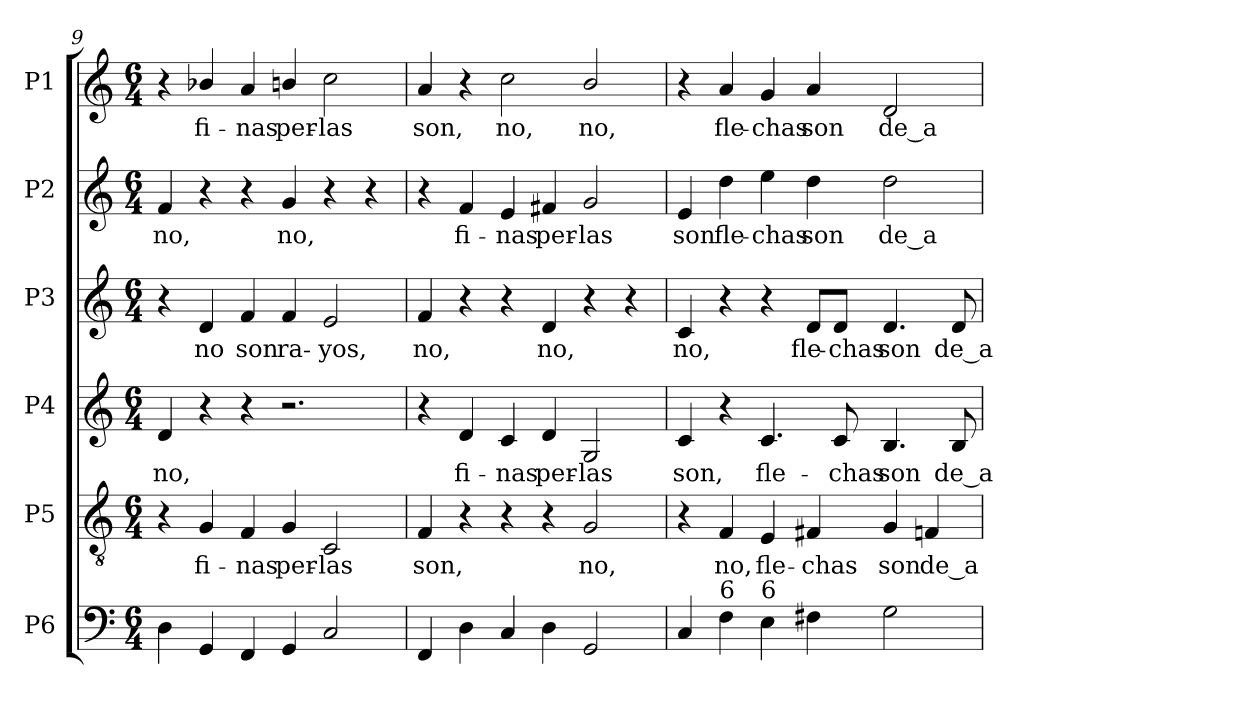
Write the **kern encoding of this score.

**kern	**kern	**text	**kern	**text	**kern	**text	**kern	**text	**kern	**text
*part6	*part5	*part5	*part4	*part4	*part3	*part3	*part2	*part2	*part1	*part1
*staff6	*staff5	*staff5	*staff4	*staff4	*staff3	*staff3	*staff2	*staff2	*staff1	*staff1
*I"P6	*I"P5	*	*I"P4	*	*I"P3	*	*I"P2	*	*I"P1	*
*clefF4	*clefGv2	*	*clefG2	*	*clefG2	*	*clefG2	*	*clefG2	*
*	*ITrd7c12	*	*	*	*	*	*	*	*	*
*k[]	*k[]	*	*k[]	*	*k[]	*	*k[]	*	*k[]	*
*C:	*C:	*	*C:	*	*C:	*	*C:	*	*C:	*
*M6/4	*M6/4	*	*M6/4	*	*M6/4	*	*M6/4	*	*M6/4	*
=9	=9	=9	=9	=9	=9	=9	=9	=9	=9	=9
!	!	!	!	!LO:LY:b:color=#000000	!	!	!	!	!	!
!	!	!	!	!	!	!	!	!LO:LY:b:color=#000000	!	!
4Di\	4r	.	4di/	no,	4r	.	4fi/	no,	4r	.
!	!	!LO:LY:b:color=#000000	!	!	!	!	!	!	!	!
!	!	!	!	!	!	!LO:LY:b:color=#000000	!	!	!	!
!	!	!	!	!	!	!	!	!	!	!LO:LY:b:color=#000000
4GGi/	4GGi/	fi-	4r	.	4di/	no	4r	.	4b-Xi/	fi-
!	!	!LO:LY:b:color=#000000	!	!	!	!	!	!	!	!
!	!	!	!	!	!	!LO:LY:b:color=#000000	!	!	!	!
!	!	!	!	!	!	!	!	!	!	!LO:LY:b:color=#000000
4FFi/	4FFi/	-nas	4r	.	4fi/	son	4r	.	4ai/	-nas
!	!	!LO:LY:b:color=#000000	!	!	!	!	!	!	!	!
!	!	!	!	!	!	!LO:LY:b:color=#000000	!	!	!	!
!	!	!	!	!	!	!	!	!LO:LY:b:color=#000000	!	!
!	!	!	!	!	!	!	!	!	!	!LO:LY:b:color=#000000
4GGi/	4GGi/	per-	2.r	.	4fi/	ra-	4gi/	no,	4bni/	per-
!	!	!LO:LY:b:color=#000000	!	!	!	!	!	!	!	!
!	!	!	!	!	!	!LO:LY:b:color=#000000	!	!	!	!
!	!	!	!	!	!	!	!	!	!	!LO:LY:b:color=#000000
2Ci/	2CCi/	-las	.	.	2ei/	-yos,	4r	.	2cci\	-las
.	.	.	.	.	.	.	4r	.	.	.
!!LO:LB:g=z
=10	=10	=10	=10	=10	=10	=10	=10	=10	=10	=10
!	!	!LO:LY:b:color=#000000	!	!	!	!	!	!	!	!
!	!	!	!	!	!	!LO:LY:b:color=#000000	!	!	!	!
!	!	!	!	!	!	!	!	!	!	!LO:LY:b:color=#000000
4FFi/	4FFi/	son,	4r	.	4fi/	no,	4r	.	4ai/	son,
!	!	!	!	!LO:LY:b:color=#000000	!	!	!	!	!	!
!	!	!	!	!	!	!	!	!LO:LY:b:color=#000000	!	!
4Di\	4r	.	4di/	fi-	4r	.	4fi/	fi-	4r	.
!	!	!	!	!LO:LY:b:color=#000000	!	!	!	!	!	!
!	!	!	!	!	!	!	!	!LO:LY:b:color=#000000	!	!
!	!	!	!	!	!	!	!	!	!	!LO:LY:b:color=#000000
4Ci/	4r	.	4ci/	-nas	4r	.	4ei/	-nas	2cci\	no,
!	!	!	!	!LO:LY:b:color=#000000	!	!	!	!	!	!
!	!	!	!	!	!	!LO:LY:b:color=#000000	!	!	!	!
!	!	!	!	!	!	!	!	!LO:LY:b:color=#000000	!	!
4Di\	4r	.	4di/	per-	4di/	no,	4f#Xi/	per-	.	.
!	!	!LO:LY:b:color=#000000	!	!	!	!	!	!	!	!
!	!	!	!	!LO:LY:b:color=#000000	!	!	!	!	!	!
!	!	!	!	!	!	!	!	!LO:LY:b:color=#000000	!	!
!	!	!	!	!	!	!	!	!	!	!LO:LY:b:color=#000000
2GGi/	2GGi/	no,	2Gi/	-las	4r	.	2gi/	-las	2bi/	no,
.	.	.	.	.	4r	.	.	.	.	.
=11	=11	=11	=11	=11	=11	=11	=11	=11	=11	=11
!	!	!	!	!LO:LY:b:color=#000000	!	!	!	!	!	!
!	!	!	!	!	!	!LO:LY:b:color=#000000	!	!	!	!
!	!	!	!	!	!	!	!	!LO:LY:b:color=#000000	!	!
4Ci/	4r	.	4ci/	son,	4ci/	no,	4ei/	son	4r	.
!	!	!LO:LY:b:color=#000000	!	!	!	!	!	!	!	!
!	!	!	!	!	!	!	!	!LO:LY:b:color=#000000	!	!
!LO:TX:a:t=6	!	!	!	!	!	!	!	!	!	!
!	!	!	!	!	!	!	!	!	!	!LO:LY:b:color=#000000
4Fi\	4FFi/	no,	4r	.	4r	.	4ddi\	fle-	4ai/	fle-
!	!	!LO:LY:b:color=#000000	!	!	!	!	!	!	!	!
!	!	!	!	!LO:LY:b:color=#000000	!	!	!	!	!	!
!	!	!	!	!	!	!	!	!LO:LY:b:color=#000000	!	!
!LO:TX:a:t=6	!	!	!	!	!	!	!	!	!	!
!	!	!	!	!	!	!	!	!	!	!LO:LY:b:color=#000000
4Ei\	4EEi/	fle-	4.ci/	fle-	4r	.	4eei\	-chas	4gi/	-chas
!	!	!LO:LY:b:color=#000000	!	!	!	!	!	!	!	!
!	!	!	!	!	!	!LO:LY:b:color=#000000	!	!	!	!
!	!	!	!	!	!	!	!	!LO:LY:b:color=#000000	!	!
!	!	!	!	!	!	!	!	!	!	!LO:LY:b:color=#000000
4F#Xi\	4FF#Xi/	-chas	.	.	8di/L	fle-	4ddi\	son	4ai/	son
!	!	!	!	!LO:LY:b:color=#000000	!	!	!	!	!	!
!	!	!	!	!	!	!LO:LY:b:color=#000000	!	!	!	!
.	.	.	8ci/	-chas	8di/J	-chas	.	.	.	.
!	!	!LO:LY:b:color=#000000	!	!	!	!	!	!	!	!
!	!	!	!	!LO:LY:b:color=#000000	!	!	!	!	!	!
!	!	!	!	!	!	!LO:LY:b:color=#000000	!	!	!	!
!	!	!	!	!	!	!	!	!LO:LY:b:color=#000000	!	!
!	!	!	!	!	!	!	!	!	!	!LO:LY:b:color=#000000
2Gi\	4GGi/	son	4.Bi/	son	4.di/	son	2ddi\	de_a-	2di/	de_a-
!	!	!LO:LY:b:color=#000000	!	!	!	!	!	!	!	!
.	4FFni/	de_a-	.	.	.	.	.	.	.	.
!	!	!	!	!LO:LY:b:color=#000000	!	!	!	!	!	!
!	!	!	!	!	!	!LO:LY:b:color=#000000	!	!	!	!
.	.	.	8Bi/	de_a-	8di/	de_a-	.	.	.	.
=	=	=	=	=	=	=	=	=	=	=
*-	*-	*-	*-	*-	*-	*-	*-	*-	*-	*-
